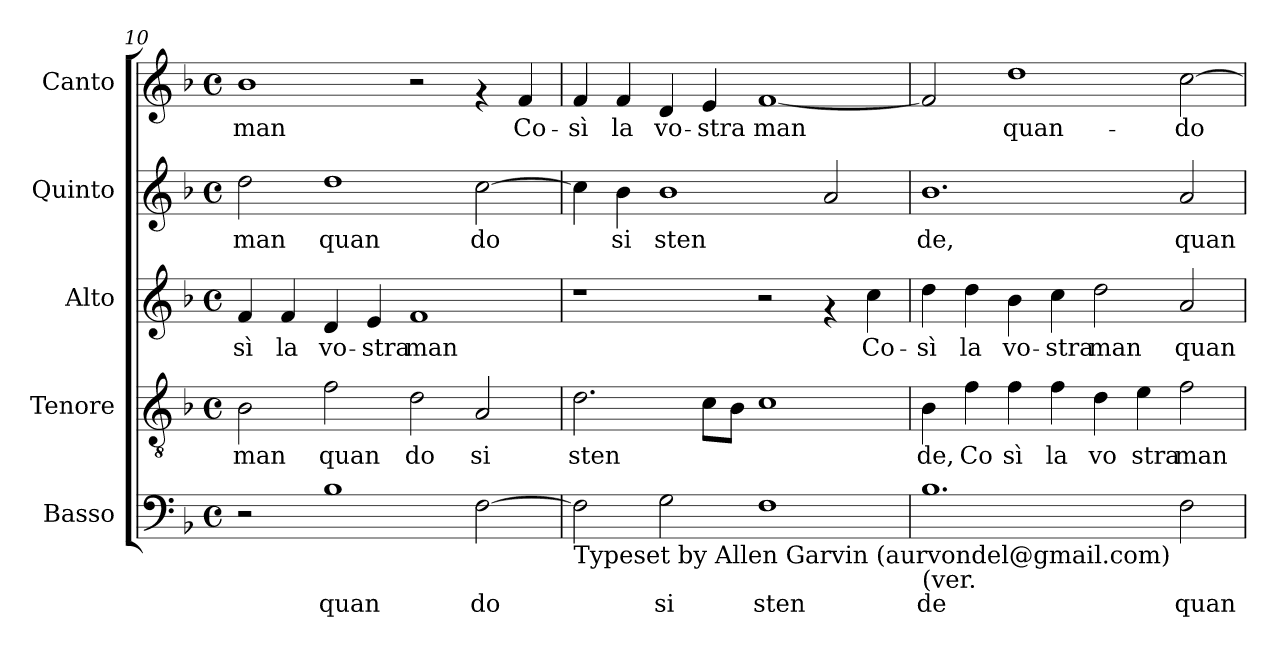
**kern	**text	**kern	**text	**kern	**text	**kern	**text	**kern	**text
*part5	*part5	*part4	*part4	*part3	*part3	*part2	*part2	*part1	*part1
*staff5	*staff5	*staff4	*staff4	*staff3	*staff3	*staff2	*staff2	*staff1	*staff1
*I"Basso	*	*I"Tenore	*	*I"Alto	*	*I"Quinto	*	*I"Canto	*
*clefF4	*	*clefGv2	*	*clefG2	*	*clefG2	*	*clefG2	*
*k[b-]	*	*k[b-]	*	*k[b-]	*	*k[b-]	*	*k[b-]	*
*F:	*	*F:	*	*F:	*	*F:	*	*F:	*
*M4/4	*	*M4/4	*	*M4/4	*	*M4/4	*	*M4/4	*
*met(c)	*	*met(c)	*	*met(c)	*	*met(c)	*	*met(c)	*
=10	=10	=10	=10	=10	=10	=10	=10	=10	=10
!	!	!	!LO:LY:b:cj	!	!LO:LY:b:cj	!	!LO:LY:b:cj	!	!LO:LY:b:cj
2r	.	2B-\	man	4f/	-sì	2dd\	man	1b-	man
!	!	!	!	!	!LO:LY:b:cj	!	!	!	!
.	.	.	.	4f/	la	.	.	.	.
!	!LO:LY:b:cj	!	!LO:LY:b:cj	!	!LO:LY:b:cj	!	!LO:LY:b:cj	!	!
1B-	quan	2f\	quan	4d/	vo-	1dd	quan	.	.
!	!	!	!	!	!LO:LY:b:cj	!	!	!	!
.	.	.	.	4e/	-stra	.	.	.	.
!	!	!	!LO:LY:b:cj	!	!LO:LY:b:cj	!	!	!	!
.	.	2d\	do	1f	man	.	.	2r	.
!	!LO:LY:b:cj	!	!LO:LY:b:cj	!	!	!	!LO:LY:b:cj	!	!
[>2F\	do	2A/	si	.	.	[>2cc\	do	4rf	.
!	!	!	!	!	!	!	!	!	!LO:LY:b:cj
.	.	.	.	.	.	.	.	4f/	Co-
=11	=11	=11	=11	=11	=11	=11	=11	=11	=11
!LO:TX:b:t=Typeset by Allen Garvin (aurvondel@gmail.com)	!	!	!	!	!	!	!	!	!
!	!LO:LY:b:cj	!	!LO:LY:b:cj	!	!	!	!LO:LY:b:cj	!	!LO:LY:b:cj
2F\]	.	2.d\	sten	1r	.	4cc\]	.	4f/	-sì
!	!	!	!	!	!	!	!LO:LY:b:cj	!	!LO:LY:b:cj
.	.	.	.	.	.	4b-\	si	4f/	la
!	!LO:LY:b:cj	!	!	!	!	!	!LO:LY:b:cj	!	!LO:LY:b:cj
2G\	si	.	.	.	.	1b-	sten	4d/	vo-
!	!	!	!LO:LY:b:cj	!	!	!	!	!	!LO:LY:b:cj
.	.	8c\L	.	.	.	.	.	4e/	-stra
!	!	!	!LO:LY:b:cj	!	!	!	!	!	!
.	.	8B-\J	.	.	.	.	.	.	.
!	!LO:LY:b:cj	!	!LO:LY:b:cj	!	!	!	!	!	!LO:LY:b:cj
1F	sten	1c	.	2r	.	.	.	[<1f	man
!	!	!	!	!	!	!	!LO:LY:b:cj	!	!
.	.	.	.	4rf	.	2a/	.	.	.
!	!	!	!	!	!LO:LY:b:cj	!	!	!	!
.	.	.	.	4cc\	Co-	.	.	.	.
=12	=12	=12	=12	=12	=12	=12	=12	=12	=12
!LO:TX:b:t=(ver.	!	!	!	!	!	!	!	!	!
!	!LO:LY:b:cj	!	!LO:LY:b:cj	!	!LO:LY:b:cj	!	!LO:LY:b:cj	!	!LO:LY:b:cj
1.B-	de	4B-\	de,	4dd\	-sì	1.b-	de,	2f/]	.
!	!	!	!LO:LY:b:cj	!	!LO:LY:b:cj	!	!	!	!
.	.	4f\	Co	4dd\	la	.	.	.	.
!	!	!	!LO:LY:b:cj	!	!LO:LY:b:cj	!	!	!	!LO:LY:b:cj
.	.	4f\	sì	4b-\	vo-	.	.	1dd	quan-
!	!	!	!LO:LY:b:cj	!	!LO:LY:b:cj	!	!	!	!
.	.	4f\	la	4cc\	-stra	.	.	.	.
!	!	!	!LO:LY:b:cj	!	!LO:LY:b:cj	!	!	!	!
.	.	4d\	vo	2dd\	man	.	.	.	.
!	!	!	!LO:LY:b:cj	!	!	!	!	!	!
.	.	4e\	stra	.	.	.	.	.	.
!	!LO:LY:b:cj	!	!LO:LY:b:cj	!	!LO:LY:b:cj	!	!LO:LY:b:cj	!	!LO:LY:b:cj
2F\	quan	2f\	man	2a/	quan-	2a/	quan	[>2cc\	-do
=	=	=	=	=	=	=	=	=	=
*-	*-	*-	*-	*-	*-	*-	*-	*-	*-
